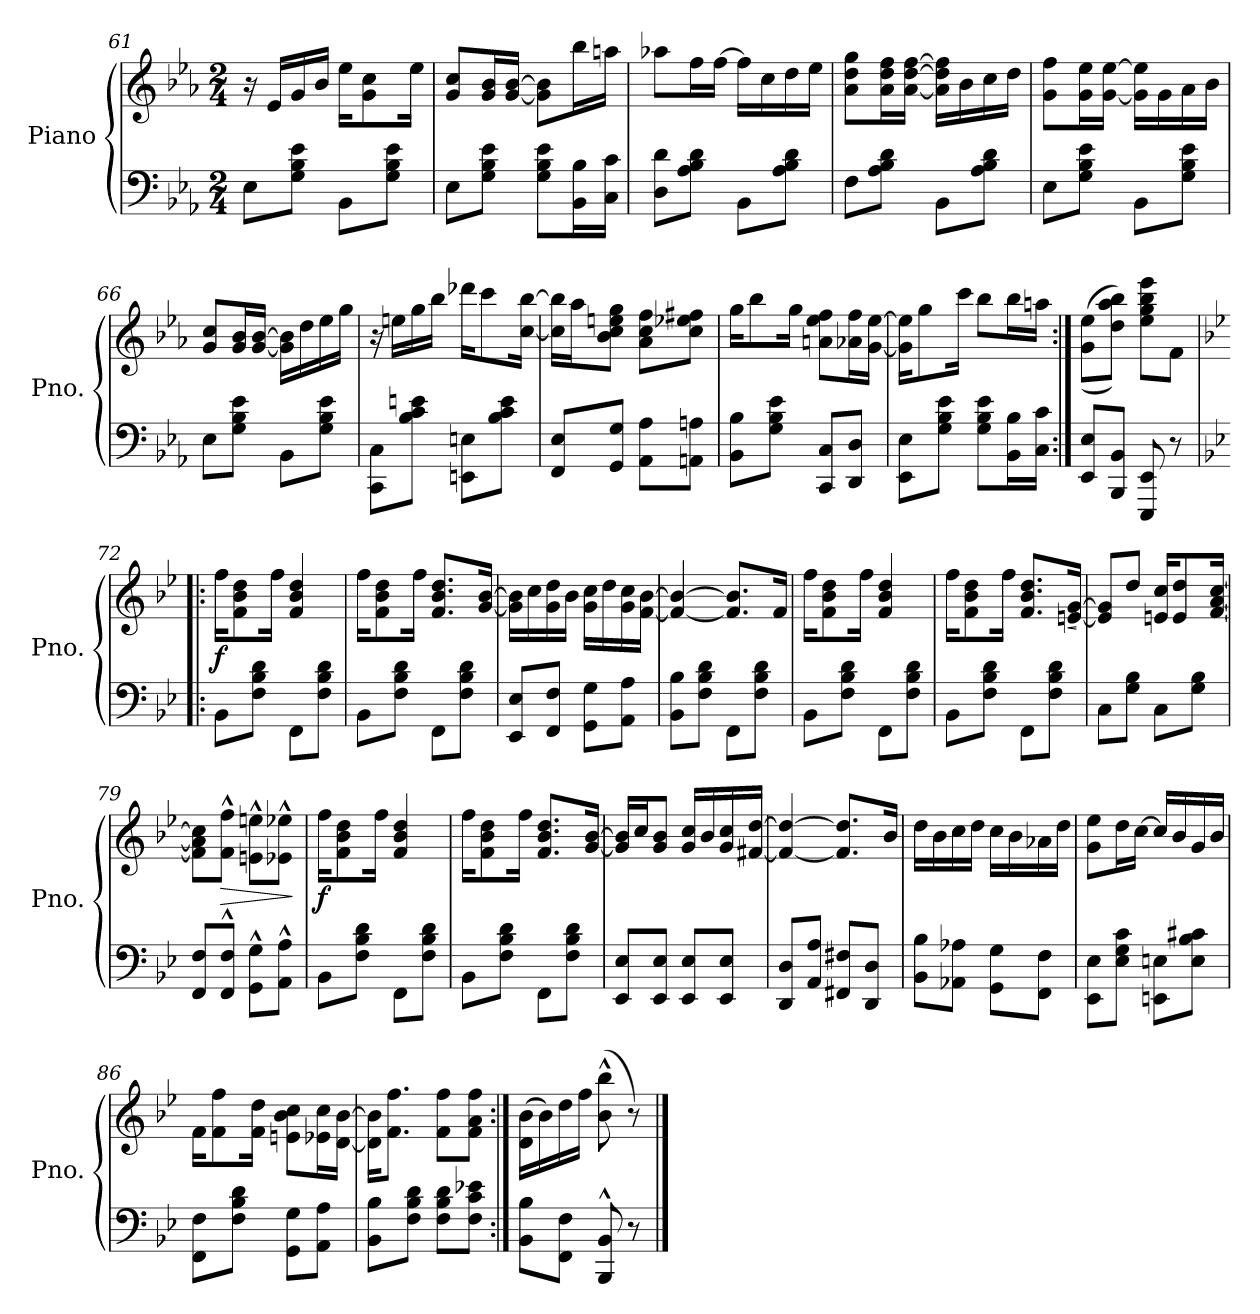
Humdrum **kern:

**kern	**kern	**dynam
*part1	*part1	*part1
*staff2	*staff1	*staff1/2
*I"Piano	*	*
*I'Pno.	*	*
*clefF4	*clefG2	*
*k[b-e-a-]	*k[b-e-a-]	*
*M2/4	*M2/4	*
=61	=61	=61
8E-\L	16r	.
.	16e-/LL	.
8G\ 8B-\ 8e-\J	16g/	.
.	16b-/JJ	.
8BB-\L	16ee-\KL	.
.	8g\ 8cc\	.
8G\ 8B-\ 8e-\J	.	.
.	16ee-\Jk	.
=62	=62	=62
8E-\L	8g/ 8cc/L	.
8G\ 8B-\ 8e-\J	16g/ 16b-/L	.
.	[16g/ [16b-/JJ	.
8G\ 8B-\ 8e-\L	8g\] 8b-\]L	.
16BB-\ 16B-\L	16bb-\L	.
16C\ 16c\JJ	16aan\JJ	.
!!LO:PB:g=z
=63	=63	=63
8D\ 8d\L	8aa-X\L	.
8A-\ 8B-\ 8d\J	16ff\L	.
.	[16ff\JJ	.
8BB-\L	16ff\LL]	.
.	16cc\	.
8A-\ 8B-\ 8d\J	16dd\	.
.	16ee-\JJ	.
=64	=64	=64
8F\L	8a-\ 8dd\ 8gg\L	.
8A-\ 8B-\ 8d\J	16a-\ 16dd\ 16ff\L	.
.	[16a-\ [16dd\ [16ff\JJ	.
8BB-\L	16a-\] 16dd\] 16ff\]LL	.
.	16b-\	.
8A-\ 8B-\ 8d\J	16cc\	.
.	16dd\JJ	.
=65	=65	=65
8E-\L	8g\ 8ff\L	.
8G\ 8B-\ 8e-\J	16g\ 16ee-\L	.
.	[16g\ [16ee-\JJ	.
8BB-\L	16g\] 16ee-\]LL	.
.	16g\	.
8G\ 8B-\ 8e-\J	16a-\	.
.	16b-\JJ	.
=66	=66	=66
8E-\L	8g/ 8cc/L	.
8G\ 8B-\ 8e-\J	16g/ 16b-/L	.
.	[16g/ [16b-/JJ	.
8BB-\L	16g\] 16b-\]LL	.
.	16dd\	.
8G\ 8B-\ 8e-\J	16ee-\	.
.	16gg\JJ	.
!!LO:LB:g=z
=67	=67	=67
8CC\ 8C\L	16r	.
.	16een\LL	.
8B-\ 8c\ 8en\J	16gg\	.
.	16bb-\JJ	.
8EEn\ 8En\L	16ddd-X\KL	.
.	8ccc\	.
8B-\ 8c\ 8e\J	.	.
.	[16cc\ [16bb-\Jk	.
=68	=68	=68
8FF/ 8E-/L	16cc\] 16bb-\]LL	.
.	16aa-\J	.
8GG/ 8G/J	8b-\ 8cc\ 8een\ 8gg\J	.
8AA-\ 8A-\L	8a-\ 8cc\ 8ff\L	.
8AAn\ 8An\J	8cc\ 8ee-X\ 8ff#X\J	.
=69	=69	=69
8BB-\ 8B-\L	16gg\KL	.
.	8bb-\	.
8G\ 8B-\ 8e-\J	.	.
.	16gg\Jk	.
8CC/ 8C/L	8an\ 8ee-\ 8ff\L	.
8DD/ 8D/J	16a-X\ 16ff\L	.
.	[16g\ [16ee-\JJ	.
=70	=70	=70
8EE-\ 8E-\L	16g\] 16ee-\]KL	.
.	8gg\	.
8G\ 8B-\ 8e-\J	.	.
.	16ccc\Jk	.
8G\ 8B-\ 8e-\L	8bb-\L	.
16BB-\ 16B-\L	16bb-\L	.
16C\ 16c\JJ	16aan\JJ	.
=71:|!	=71:|!	=71:|!
8EE-/ 8E-/L	(<(<8g\ 8ee-\L	.
8BBB-/ 8BB-/J	8dd\ 8aa-\ 8bb-\J))	.
8EEE-/ 8EE-/	8ee-\ 8gg\ 8bb-\ 8eee-\L	.
8r	8f\J	.
!!LO:LB:g=z
=72!|:	=72!|:	=72!|:
*k[b-e-]	*k[b-e-]	*
!	!	!LO:DY:b
8BB-\L	16ff\KL	f
.	8f\ 8b-\ 8dd\	.
8F\ 8B-\ 8d\J	.	.
.	16ff\Jk	.
8FF\L	4f/ 4b-/ 4dd/	.
8F\ 8B-\ 8d\J	.	.
=73	=73	=73
8BB-\L	16ff\KL	.
.	8f\ 8b-\ 8dd\	.
8F\ 8B-\ 8d\J	.	.
.	16ff\Jk	.
8FF\L	8.f/ 8.b-/ 8.dd/L	.
8F\ 8B-\ 8d\J	.	.
.	[16g/ [16b-/Jk	.
=74	=74	=74
8EE-/ 8E-/L	16g\] 16b-\]LL	.
.	16cc\	.
8FF/ 8F/J	16g\ 16dd\	.
.	16b-\JJ	.
8GG\ 8G\L	16g\ 16cc\LL	.
.	16dd\	.
8AA\ 8A\J	16g\ 16cc\	.
.	[16f\ [16b-\JJ	.
=75	=75	=75
8BB-\ 8B-\L	4f/_ 4b-/_	.
8F\ 8B-\ 8d\J	.	.
8FF\L	8.f/] 8.b-/]L	.
8F\ 8B-\ 8d\J	.	.
.	16f/Jk	.
!!LO:LB:g=z
=76	=76	=76
8BB-\L	16ff\KL	.
.	8f\ 8b-\ 8dd\	.
8F\ 8B-\ 8d\J	.	.
.	16ff\Jk	.
8FF\L	4f/ 4b-/ 4dd/	.
8F\ 8B-\ 8d\J	.	.
=77	=77	=77
8BB-\L	16ff\KL	.
.	8f\ 8b-\ 8dd\	.
8F\ 8B-\ 8d\J	.	.
.	16ff\Jk	.
8FF\L	8.f/ 8.b-/ 8.dd/L	.
8F\ 8B-\ 8d\J	.	.
!	!	!LO:HP:b
.	[16en/ [16g/Jk	<
.	.	[
=78	=78	=78
8C\L	8e/] 8g/]L	.
8G\ 8B-\J	8dd/J	.
8C\L	16en/ 16cc/KL	.
.	8e/ 8dd/	.
8G\ 8B-\J	.	.
.	[16f/ [16a/ [16cc/Jk	.
=79	=79	=79
8FF/ 8F/L	8f\] 8a\] 8cc\]L	.
!	!	!LO:HP:b
8FF/^^ 8F/^^J	8f\^^ 8ff\^^J	>
8GG\^^ 8G\^^L	8en\^^ 8een\^^L	.
8AA\^^ 8A\^^J	8e-X\^^ 8ee-X\^^J	.
.	.	]
!!LO:LB:g=z
=80	=80	=80
!	!	!LO:DY:b
8BB-\L	16ff\KL	f
.	8f\ 8b-\ 8dd\	.
8F\ 8B-\ 8d\J	.	.
.	16ff\Jk	.
8FF\L	4f/ 4b-/ 4dd/	.
8F\ 8B-\ 8d\J	.	.
=81	=81	=81
8BB-\L	16ff\KL	.
.	8f\ 8b-\ 8dd\	.
8F\ 8B-\ 8d\J	.	.
.	16ff\Jk	.
8FF\L	8.f/ 8.b-/ 8.dd/L	.
8F\ 8B-\ 8d\J	.	.
.	[16g/ [16b-/Jk	.
=82	=82	=82
8EE-/ 8E-/L	16g/] 16b-/]LL	.
.	16cc/J	.
8EE-/ 8E-/J	8g/ 8b-/J	.
8EE-/ 8E-/L	16g/ 16cc/LL	.
.	16b-/	.
8EE-/ 8E-/J	16g/ 16cc/	.
.	[16f#X/ [16dd/JJ	.
=83	=83	=83
8DD/ 8D/L	4f#/_ 4dd/_	.
8AA/ 8A/J	.	.
8FF#X/ 8F#X/L	8.f#/] 8.dd/]L	.
8DD/ 8D/J	.	.
.	16b-/Jk	.
!!LO:LB:g=z
=84	=84	=84
8BB-\ 8B-\L	16dd\LL	.
.	16b-\	.
8AA-X\ 8A-X\J	16cc\	.
.	16dd\JJ	.
8GG\ 8G\L	16cc\LL	.
.	16b-\	.
8FF\ 8F\J	16a-X\	.
.	16dd\JJ	.
=85	=85	=85
8EE-\ 8E-\L	8g\ 8ee-\L	.
8E-\ 8G\ 8c\J	16dd\L	.
.	[16cc\JJ	.
8EEn\ 8En\L	16cc/LL]	.
.	16b-/	.
8E\ 8B-\ 8c#X\J	16g/	.
.	16b-/JJ	.
=86	=86	=86
8FF\ 8F\L	16f\KL	.
.	8f\ 8ff\	.
8F\ 8B-\ 8d\J	.	.
.	16f\ 16dd\Jk	.
8GG\ 8G\L	8en\ 8b-\ 8cc\L	.
8AA\ 8A\J	16e-X\ 16cc\L	.
.	[16d\ [16b-\JJ	.
=87	=87	=87
8BB-\ 8B-\L	16d\] 16b-\]KL	.
.	8.f\ 8.ff\J	.
8F\ 8B-\ 8d\J	.	.
8F\ 8B-\ 8d\L	8f\ 8ff\L	.
8F\ 8c\ 8e-X\J	8f\ 8a\ 8ff\J	.
=88:|!	=88:|!	=88:|!
8BB-\ 8B-\L	(>16d\ 16b-\LL	.
.	16b-\)	.
8FF\ 8F\J	16dd\	.
.	16ff\JJ	.
8BBB-/^^ 8BB-/^^	(<8b-\^^ 8bb-\^^	.
8r	8r)	.
==	==	==
*-	*-	*-
